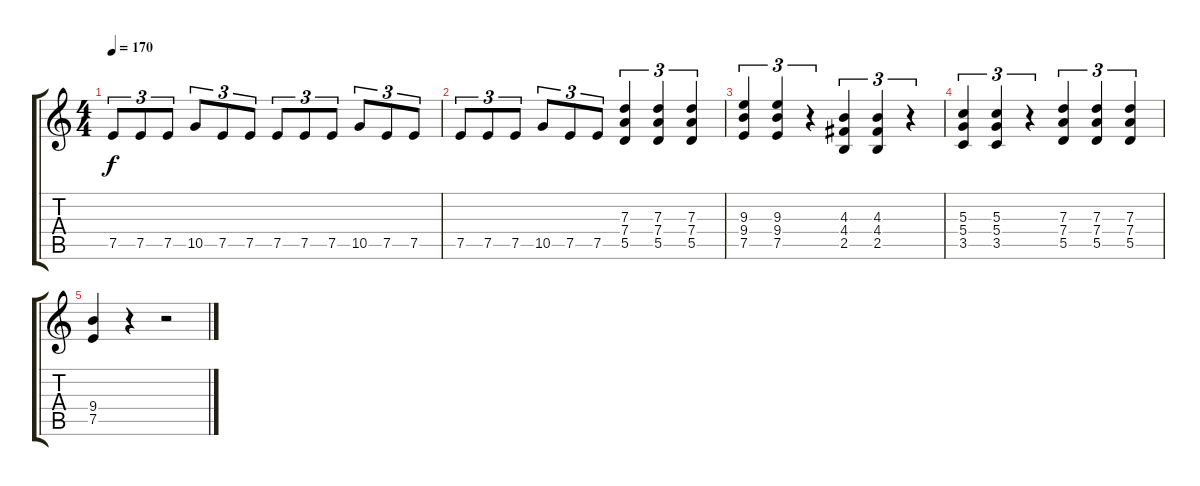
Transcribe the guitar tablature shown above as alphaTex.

\track "" {instrument distortionguitar}
\staff {score tabs}
\tuning (E4 B3 G3 D3 A2 E2) {hide}
\ts (4 4)
\tempo 170
\clef g2
\ks c
7.5.8{tu (3 2) dy f} 7.5.8{tu (3 2)} 7.5.8{tu (3 2)} 10.5.8{tu (3 2)} 7.5.8{tu (3 2)} 7.5.8{tu (3 2)} 7.5.8{tu (3 2)} 7.5.8{tu (3 2)} 7.5.8{tu (3 2)} 10.5.8{tu (3 2)} 7.5.8{tu (3 2)} 7.5.8{tu (3 2)} |
7.5.8{tu (3 2)} 7.5.8{tu (3 2)} 7.5.8{tu (3 2)} 10.5.8{tu (3 2)} 7.5.8{tu (3 2)} 7.5.8{tu (3 2)} (7.3 7.4 5.5).4{tu (3 2)} (7.3 7.4 5.5).4{tu (3 2)} (7.3 7.4 5.5).4{tu (3 2)} |
(9.3 9.4 7.5).4{tu (3 2)} (9.3 9.4 7.5).4{tu (3 2)} r.4{tu (3 2)} (4.3 4.4 2.5).4{tu (3 2)} (4.3 4.4 2.5).4{tu (3 2)} r.4{tu (3 2)} |
(5.3 5.4 3.5).4{tu (3 2)} (5.3 5.4 3.5).4{tu (3 2)} r.4{tu (3 2)} (7.3 7.4 5.5).4{tu (3 2)} (7.3 7.4 5.5).4{tu (3 2)} (7.3 7.4 5.5).4{tu (3 2)} |
(9.4 7.5).4 r.4 r.2
